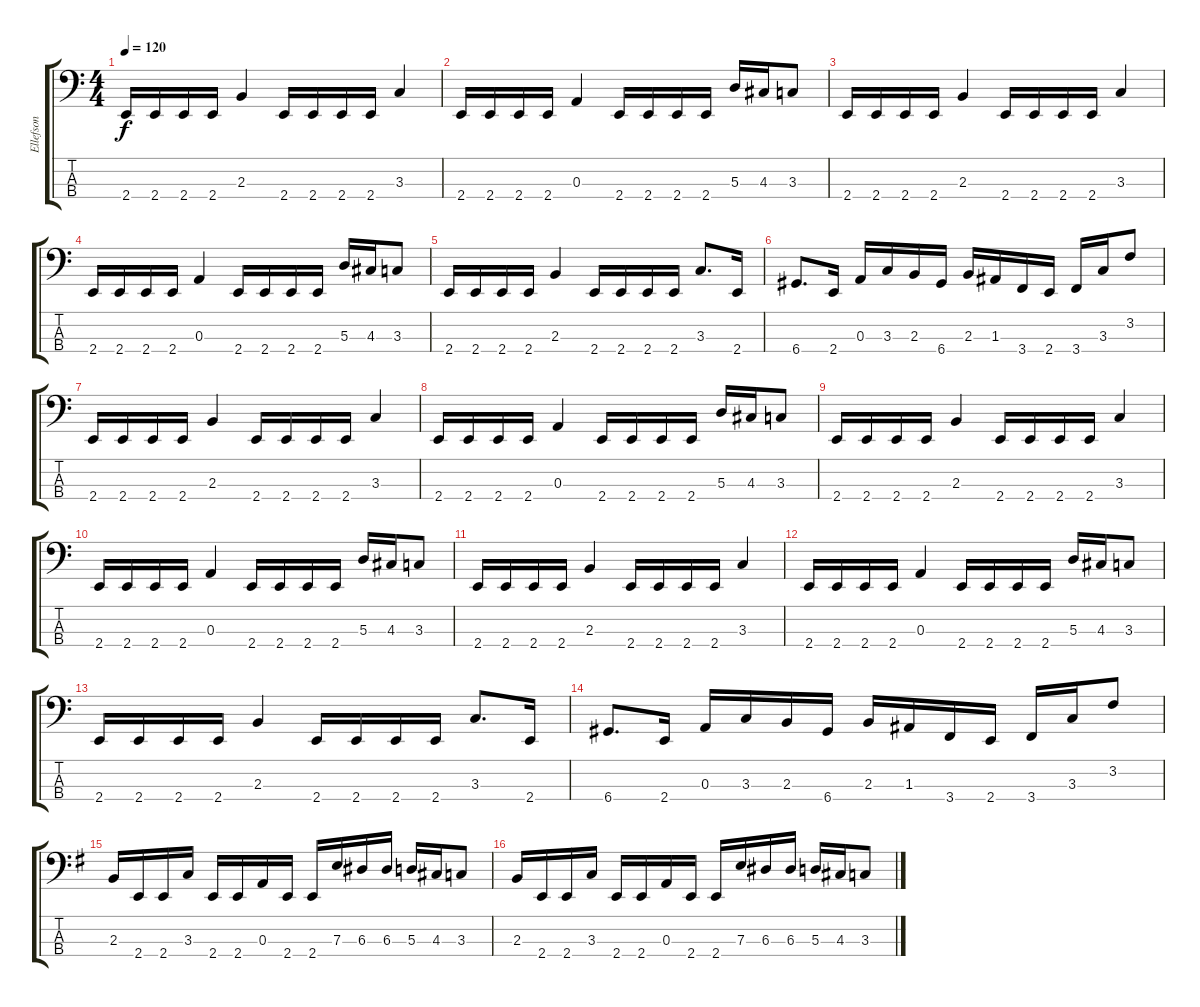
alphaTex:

\track ("Ellefson" "Ellefson") {instrument electricbasspick}
\staff {score tabs}
\tuning (G2 D2 A1 D1) {hide}
\ts (4 4)
\tempo 120
\clef f4
\ks c
2.4.16{dy f} 2.4.16 2.4.16 2.4.16 2.3.4 2.4.16 2.4.16 2.4.16 2.4.16 3.3.4 |
2.4.16 2.4.16 2.4.16 2.4.16 0.3.4 2.4.16 2.4.16 2.4.16 2.4.16 5.3.16 4.3.16 3.3.8 |
2.4.16 2.4.16 2.4.16 2.4.16 2.3.4 2.4.16 2.4.16 2.4.16 2.4.16 3.3.4 |
2.4.16 2.4.16 2.4.16 2.4.16 0.3.4 2.4.16 2.4.16 2.4.16 2.4.16 5.3.16 4.3.16 3.3.8 |
2.4.16 2.4.16 2.4.16 2.4.16 2.3.4 2.4.16 2.4.16 2.4.16 2.4.16 3.3.8{d} 2.4.16 |
6.4.8{d} 2.4.16 0.3.16 3.3.16 2.3.16 6.4.16 2.3.16 1.3.16 3.4.16 2.4.16 3.4.16 3.3.16 3.2.8 |
2.4.16 2.4.16 2.4.16 2.4.16 2.3.4 2.4.16 2.4.16 2.4.16 2.4.16 3.3.4 |
2.4.16 2.4.16 2.4.16 2.4.16 0.3.4 2.4.16 2.4.16 2.4.16 2.4.16 5.3.16 4.3.16 3.3.8 |
2.4.16 2.4.16 2.4.16 2.4.16 2.3.4 2.4.16 2.4.16 2.4.16 2.4.16 3.3.4 |
2.4.16 2.4.16 2.4.16 2.4.16 0.3.4 2.4.16 2.4.16 2.4.16 2.4.16 5.3.16 4.3.16 3.3.8 |
2.4.16 2.4.16 2.4.16 2.4.16 2.3.4 2.4.16 2.4.16 2.4.16 2.4.16 3.3.4 |
2.4.16 2.4.16 2.4.16 2.4.16 0.3.4 2.4.16 2.4.16 2.4.16 2.4.16 5.3.16 4.3.16 3.3.8 |
2.4.16 2.4.16 2.4.16 2.4.16 2.3.4 2.4.16 2.4.16 2.4.16 2.4.16 3.3.8{d} 2.4.16 |
6.4.8{d} 2.4.16 0.3.16 3.3.16 2.3.16 6.4.16 2.3.16 1.3.16 3.4.16 2.4.16 3.4.16 3.3.16 3.2.8 |
\ks g
2.3.16 2.4.16 2.4.16 3.3.16 2.4.16 2.4.16 0.3.16 2.4.16 2.4.16 7.3.16 6.3.16 6.3.16 5.3.16 4.3.16 3.3.8 |
2.3.16 2.4.16 2.4.16 3.3.16 2.4.16 2.4.16 0.3.16 2.4.16 2.4.16 7.3.16 6.3.16 6.3.16 5.3.16 4.3.16 3.3.8
